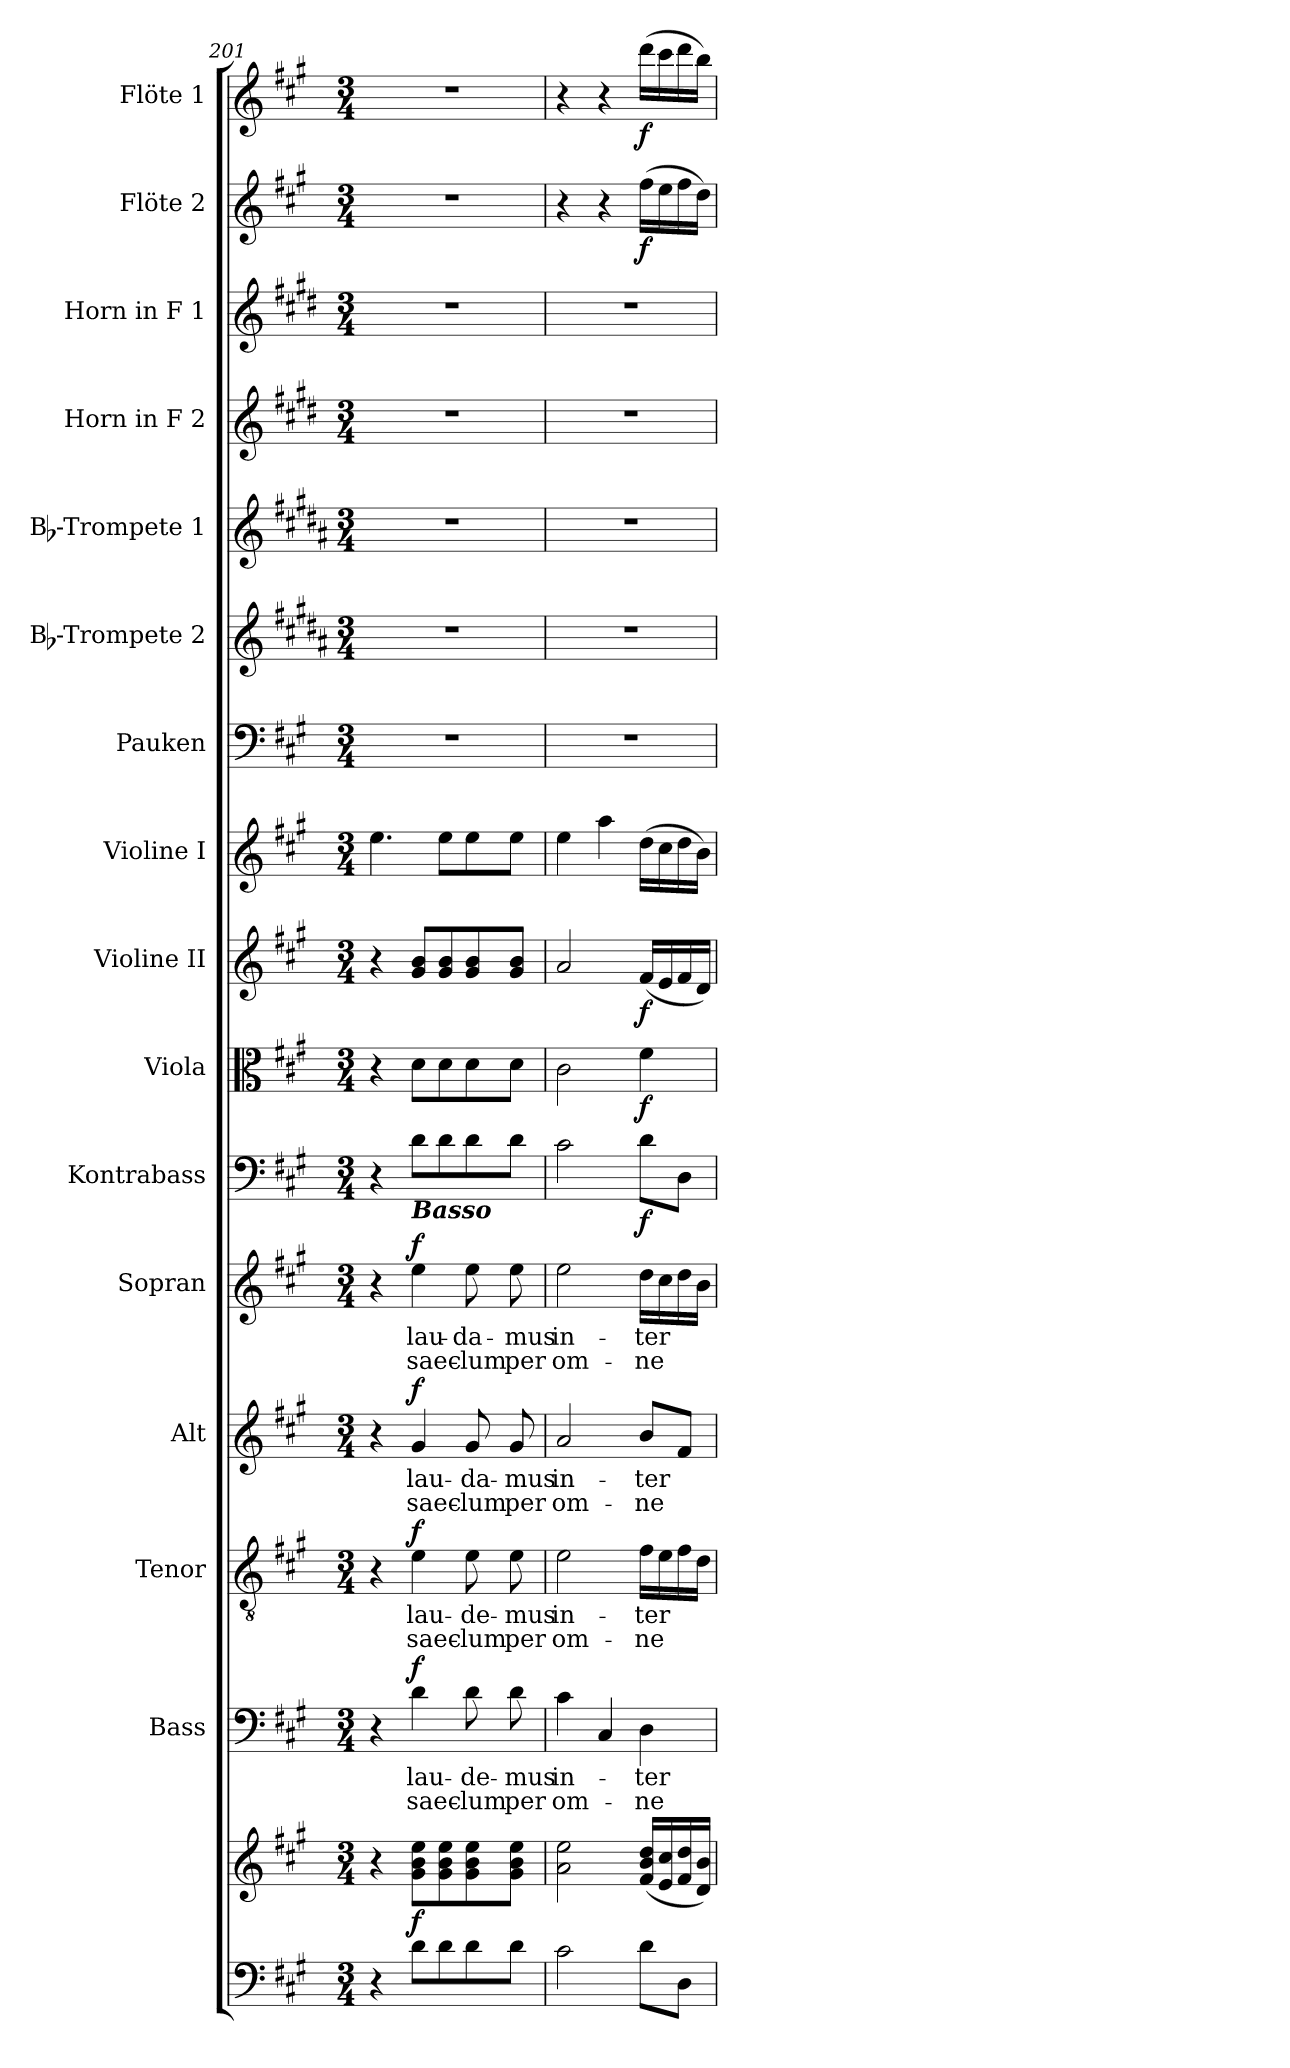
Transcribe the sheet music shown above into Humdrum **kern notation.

**kern	**kern	**dynam	**kern	**text	**text	**dynam	**kern	**text	**text	**dynam	**kern	**text	**text	**dynam	**kern	**text	**text	**dynam	**kern	**dynam	**kern	**dynam	**kern	**dynam	**kern	**kern	**kern	**kern	**kern	**kern	**kern	**dynam	**kern	**dynam
*part16	*part16	*part16	*part15	*part15	*part15	*part15	*part14	*part14	*part14	*part14	*part13	*part13	*part13	*part13	*part12	*part12	*part12	*part12	*part11	*part11	*part10	*part10	*part9	*part9	*part8	*part7	*part6	*part5	*part4	*part3	*part2	*part2	*part1	*part1
*staff17	*staff16	*staff16/17	*staff15	*staff15	*staff15	*staff15	*staff14	*staff14	*staff14	*staff14	*staff13	*staff13	*staff13	*staff13	*staff12	*staff12	*staff12	*staff12	*staff11	*staff11	*staff10	*staff10	*staff9	*staff9	*staff8	*staff7	*staff6	*staff5	*staff4	*staff3	*staff2	*staff2	*staff1	*staff1
*	*	*	*I"Bass	*	*	*	*I"Tenor	*	*	*	*I"Alt	*	*	*	*I"Sopran	*	*	*	*I"Kontrabass	*	*I"Viola	*	*I"Violine II	*	*I"Violine I	*I"Pauken	*I"Bb-Trompete 2	*I"Bb-Trompete 1	*I"Horn in F 2	*I"Horn in F 1	*I"Flöte 2	*	*I"Flöte 1	*
*	*	*	*I'B.	*	*	*	*I'T.	*	*	*	*I'A.	*	*	*	*I'S.	*	*	*	*I'Kb.	*	*I'Vla.	*	*I'Vl. II	*	*I'Vl. I	*I'Pk.	*I'Bb Trp. 2	*I'Bb Trp. 1	*	*	*I'Fl. 2	*	*I'Fl. 1	*
*clefF4	*clefG2	*	*clefF4	*	*	*	*clefGv2	*	*	*	*clefG2	*	*	*	*clefG2	*	*	*	*clefF4	*	*clefC3	*	*clefG2	*	*clefG2	*clefF4	*clefG2	*clefG2	*clefG2	*clefG2	*clefG2	*	*clefG2	*
*	*	*	*	*	*	*	*	*	*	*	*	*	*	*	*	*	*	*	*ITrd7c12	*	*	*	*	*	*	*	*ITrd1c2	*ITrd1c2	*ITrd4c7	*ITrd4c7	*	*	*	*
*k[f#c#g#]	*k[f#c#g#]	*	*k[f#c#g#]	*	*	*	*k[f#c#g#]	*	*	*	*k[f#c#g#]	*	*	*	*k[f#c#g#]	*	*	*	*k[f#c#g#]	*	*k[f#c#g#]	*	*k[f#c#g#]	*	*k[f#c#g#]	*k[f#c#g#]	*k[f#c#g#]	*k[f#c#g#]	*k[f#c#g#]	*k[f#c#g#]	*k[f#c#g#]	*	*k[f#c#g#]	*
*A:	*A:	*	*A:	*	*	*	*A:	*	*	*	*A:	*	*	*	*A:	*	*	*	*A:	*	*A:	*	*A:	*	*A:	*A:	*A:	*A:	*A:	*A:	*A:	*	*A:	*
*M3/4	*M3/4	*	*M3/4	*	*	*	*M3/4	*	*	*	*M3/4	*	*	*	*M3/4	*	*	*	*M3/4	*	*M3/4	*	*M3/4	*	*M3/4	*M3/4	*M3/4	*M3/4	*M3/4	*M3/4	*M3/4	*	*M3/4	*
=201	=201	=201	=201	=201	=201	=201	=201	=201	=201	=201	=201	=201	=201	=201	=201	=201	=201	=201	=201	=201	=201	=201	=201	=201	=201	=201	=201	=201	=201	=201	=201	=201	=201	=201
4r	4r	.	4r	.	.	.	4r	.	.	.	4r	.	.	.	4r	.	.	.	4r	.	4r	.	4r	.	4.ee\	2.r	2.r	2.r	2.r	2.r	2.r	.	2.r	.
!	!	!	!	!	!	!	!	!	!	!	!	!	!	!	!	!	!	!	!LO:TX:b:Bi:t=Basso	!	!	!	!	!	!	!	!	!	!	!	!	!	!	!
!	!	!LO:DY:b	!	!LO:LY:b	!LO:LY:b	!LO:DY:a	!	!LO:LY:b	!LO:LY:b	!LO:DY:a	!	!LO:LY:b	!LO:LY:b	!LO:DY:a	!	!LO:LY:b	!LO:LY:b	!LO:DY:a	!	!	!	!	!	!	!	!	!	!	!	!	!	!	!	!
8d\L	8g#\ 8b\ 8ee\L	f	4d\	lau-	saec-	f	4e\	lau-	saec-	f	4g#/	lau-	saec-	f	4ee\	lau-	saec-	f	8D\L	.	8d\L	.	8g#/ 8b/L	.	.	.	.	.	.	.	.	.	.	.
8d\	8g#\ 8b\ 8ee\	.	.	.	.	.	.	.	.	.	.	.	.	.	.	.	.	.	8D\	.	8d\	.	8g#/ 8b/	.	8ee\L	.	.	.	.	.	.	.	.	.
!	!	!	!	!LO:LY:b	!LO:LY:b	!	!	!LO:LY:b	!LO:LY:b	!	!	!LO:LY:b	!LO:LY:b	!	!	!LO:LY:b	!LO:LY:b	!	!	!	!	!	!	!	!	!	!	!	!	!	!	!	!	!
8d\	8g#\ 8b\ 8ee\	.	8d\	-de-	-lum	.	8e\	-de-	-lum	.	8g#/	-da-	-lum	.	8ee\	-da-	-lum	.	8D\	.	8d\	.	8g#/ 8b/	.	8ee\	.	.	.	.	.	.	.	.	.
!	!	!	!	!LO:LY:b	!LO:LY:b	!	!	!LO:LY:b	!LO:LY:b	!	!	!LO:LY:b	!LO:LY:b	!	!	!LO:LY:b	!LO:LY:b	!	!	!	!	!	!	!	!	!	!	!	!	!	!	!	!	!
8d\J	8g#\ 8b\ 8ee\J	.	8d\	-mus	per	.	8e\	-mus	per	.	8g#/	-mus	per	.	8ee\	-mus	per	.	8D\J	.	8d\J	.	8g#/ 8b/J	.	8ee\J	.	.	.	.	.	.	.	.	.
=202	=202	=202	=202	=202	=202	=202	=202	=202	=202	=202	=202	=202	=202	=202	=202	=202	=202	=202	=202	=202	=202	=202	=202	=202	=202	=202	=202	=202	=202	=202	=202	=202	=202	=202
!	!	!	!	!LO:LY:b	!LO:LY:b	!	!	!LO:LY:b	!LO:LY:b	!	!	!LO:LY:b	!LO:LY:b	!	!	!LO:LY:b	!LO:LY:b	!	!	!	!	!	!	!	!	!	!	!	!	!	!	!	!	!
2c#\	2a\ 2ee\	.	4c#\	in-	om-	.	2e\	in-	om-	.	2a/	in-	om-	.	2ee\	in-	om-	.	2C#\	.	2c#\	.	2a/	.	4ee\	2.r	2.r	2.r	2.r	2.r	4r	.	4r	.
.	.	.	4C#/	.	.	.	.	.	.	.	.	.	.	.	.	.	.	.	.	.	.	.	.	.	4aa\	.	.	.	.	.	4r	.	4r	.
!	!	!	!	!LO:LY:b	!LO:LY:b	!	!	!LO:LY:b	!LO:LY:b	!	!	!LO:LY:b	!LO:LY:b	!	!	!LO:LY:b	!LO:LY:b	!	!	!LO:DY:b	!	!LO:DY:b	!	!LO:DY:b	!	!	!	!	!	!	!	!LO:DY:b	!	!LO:DY:b
8d\L	(<16f#/ 16b/ 16dd/LL	.	4D\	-ter	-ne	.	16f#\LL	-ter	-ne	.	8b/L	-ter	-ne	.	16dd\LL	-ter	-ne	.	8D\L	f	4f#\	f	(<16f#/LL	f	(>16dd\LL	.	.	.	.	.	(>16ff#\LL	f	(>16ddd\LL	f
.	16e/ 16cc#/	.	.	.	.	.	16e\	.	.	.	.	.	.	.	16cc#\	.	.	.	.	.	.	.	16e/	.	16cc#\	.	.	.	.	.	16ee\	.	16ccc#\	.
8D\J	16f#/ 16dd/	.	.	.	.	.	16f#\	.	.	.	8f#/J	.	.	.	16dd\	.	.	.	8DD\J	.	.	.	16f#/	.	16dd\	.	.	.	.	.	16ff#\	.	16ddd\	.
.	16d/ 16b/JJ)	.	.	.	.	.	16d\JJ	.	.	.	.	.	.	.	16b\JJ	.	.	.	.	.	.	.	16d/JJ)	.	16b\JJ)	.	.	.	.	.	16dd\JJ)	.	16bb\JJ)	.
=	=	=	=	=	=	=	=	=	=	=	=	=	=	=	=	=	=	=	=	=	=	=	=	=	=	=	=	=	=	=	=	=	=	=
*-	*-	*-	*-	*-	*-	*-	*-	*-	*-	*-	*-	*-	*-	*-	*-	*-	*-	*-	*-	*-	*-	*-	*-	*-	*-	*-	*-	*-	*-	*-	*-	*-	*-	*-
